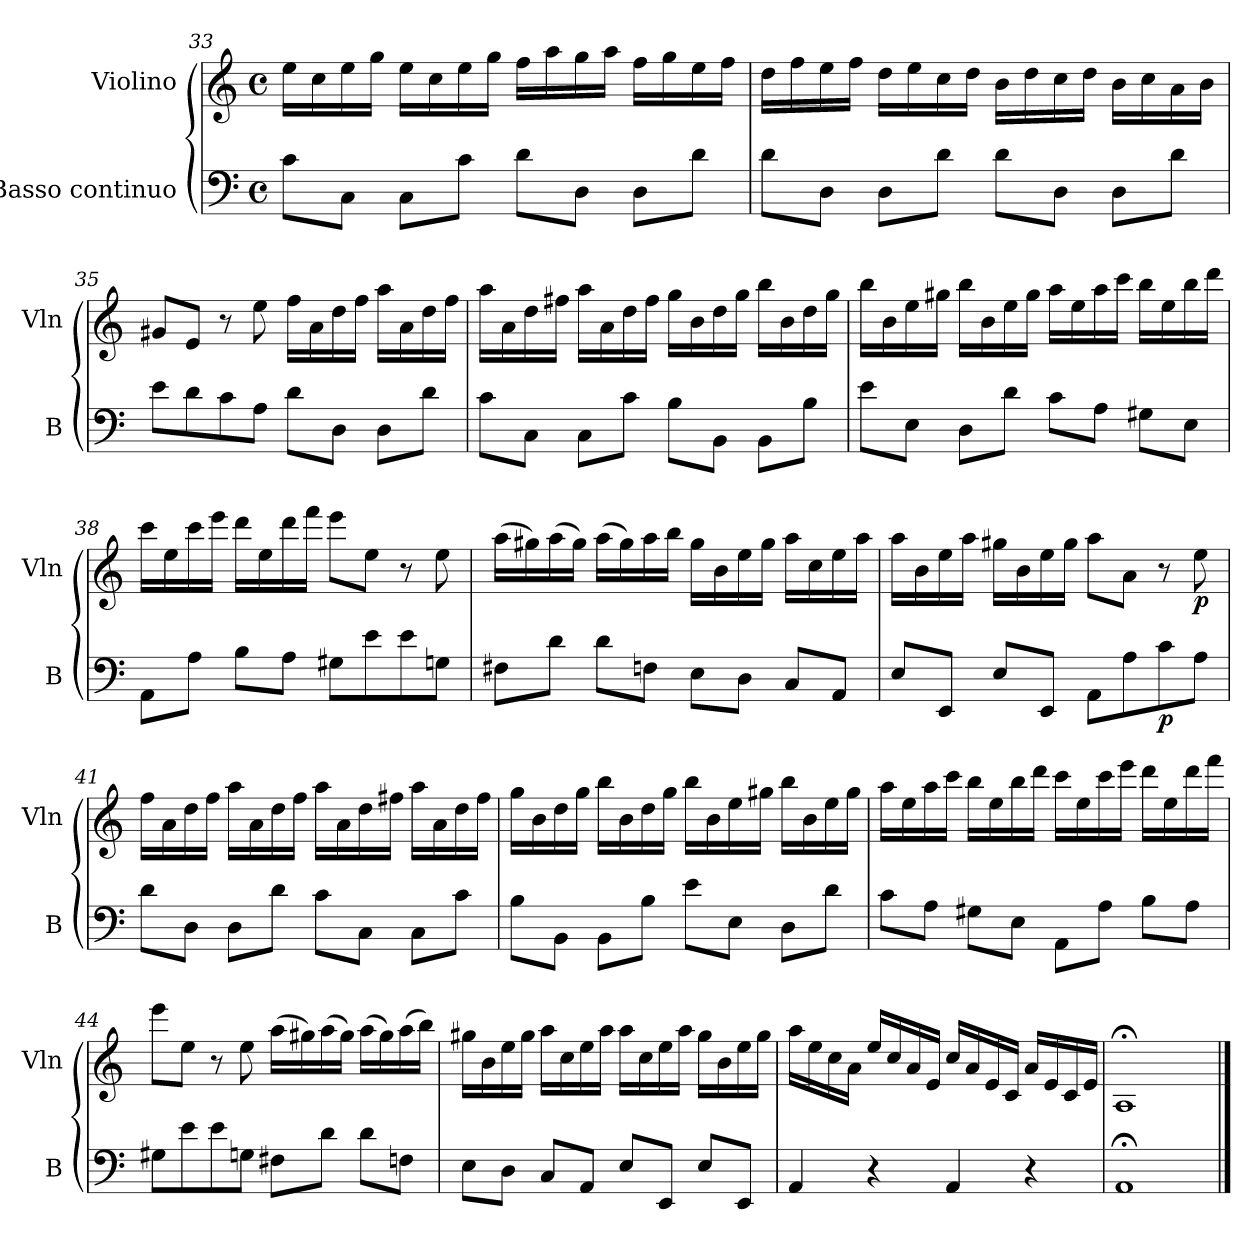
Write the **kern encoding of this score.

**kern	**dynam	**kern	**dynam
*part2	*part2	*part1	*part1
*staff2	*staff2	*staff1	*staff1
*I"Basso continuo	*	*I"Violino	*
*I'B	*	*I'Vln	*
*clefF4	*	*clefG2	*
*k[]	*	*k[]	*
*a:	*	*a:	*
*M4/4	*	*M4/4	*
*met(c)	*	*met(c)	*
=33	=33	=33	=33
8c\L	.	16ee\LL	.
.	.	16cc\	.
8C\J	.	16ee\	.
.	.	16gg\JJ	.
8C\L	.	16ee\LL	.
.	.	16cc\	.
8c\J	.	16ee\	.
.	.	16gg\JJ	.
8d\L	.	16ff\LL	.
.	.	16aa\	.
8D\J	.	16gg\	.
.	.	16aa\JJ	.
8D\L	.	16ff\LL	.
.	.	16gg\	.
8d\J	.	16ee\	.
.	.	16ff\JJ	.
=34	=34	=34	=34
8d\L	.	16dd\LL	.
.	.	16ff\	.
8D\J	.	16ee\	.
.	.	16ff\JJ	.
8D\L	.	16dd\LL	.
.	.	16ee\	.
8d\J	.	16cc\	.
.	.	16dd\JJ	.
8d\L	.	16b\LL	.
.	.	16dd\	.
8D\J	.	16cc\	.
.	.	16dd\JJ	.
8D\L	.	16b\LL	.
.	.	16cc\	.
8d\J	.	16a\	.
.	.	16b\JJ	.
=35	=35	=35	=35
8e\L	.	8g#X/L	.
8d\	.	8e/J	.
8c\	.	8r	.
8A\J	.	8ee\	.
8d\L	.	16ff\LL	.
.	.	16a\	.
8D\J	.	16dd\	.
.	.	16ff\JJ	.
8D\L	.	16aa\LL	.
.	.	16a\	.
8d\J	.	16dd\	.
.	.	16ff\JJ	.
=36	=36	=36	=36
8c\L	.	16aa\LL	.
.	.	16a\	.
8C\J	.	16dd\	.
.	.	16ff#X\JJ	.
8C\L	.	16aa\LL	.
.	.	16a\	.
8c\J	.	16dd\	.
.	.	16ff#\JJ	.
8B\L	.	16gg\LL	.
.	.	16b\	.
8BB\J	.	16dd\	.
.	.	16gg\JJ	.
8BB\L	.	16bb\LL	.
.	.	16b\	.
8B\J	.	16dd\	.
.	.	16gg\JJ	.
=37	=37	=37	=37
8e\L	.	16bb\LL	.
.	.	16b\	.
8E\J	.	16ee\	.
.	.	16gg#X\JJ	.
8D\L	.	16bb\LL	.
.	.	16b\	.
8d\J	.	16ee\	.
.	.	16gg#\JJ	.
8c\L	.	16aa\LL	.
.	.	16ee\	.
8A\J	.	16aa\	.
.	.	16ccc\JJ	.
8G#X\L	.	16bb\LL	.
.	.	16ee\	.
8E\J	.	16bb\	.
.	.	16ddd\JJ	.
=38	=38	=38	=38
8AA\L	.	16ccc\LL	.
.	.	16ee\	.
8A\J	.	16ccc\	.
.	.	16eee\JJ	.
8B\L	.	16ddd\LL	.
.	.	16ee\	.
8A\J	.	16ddd\	.
.	.	16fff\JJ	.
8G#X\L	.	8eee\L	.
8e\	.	8ee\J	.
8e\	.	8r	.
8Gn\J	.	8ee\	.
=39	=39	=39	=39
8F#X\L	.	(16aa\LL	.
.	.	16gg#X\)	.
8d\J	.	(16aa\	.
.	.	16gg#\JJ)	.
8d\L	.	(16aa\LL	.
.	.	16gg#\)	.
8Fn\J	.	16aa\	.
.	.	16bb\JJ	.
8E\L	.	16gg#\LL	.
.	.	16b\	.
8D\J	.	16ee\	.
.	.	16gg#\JJ	.
8C/L	.	16aa\LL	.
.	.	16cc\	.
8AA/J	.	16ee\	.
.	.	16aa\JJ	.
=40	=40	=40	=40
8E/L	.	16aa\LL	.
.	.	16b\	.
8EE/J	.	16ee\	.
.	.	16aa\JJ	.
8E/L	.	16gg#X\LL	.
.	.	16b\	.
8EE/J	.	16ee\	.
.	.	16gg#\JJ	.
8AA\L	.	8aa\L	.
8A\	.	8a\J	.
8c\	p	8r	.
8A\J	.	8ee\	p
=41	=41	=41	=41
8d\L	.	16ff\LL	.
.	.	16a\	.
8D\J	.	16dd\	.
.	.	16ff\JJ	.
8D\L	.	16aa\LL	.
.	.	16a\	.
8d\J	.	16dd\	.
.	.	16ff\JJ	.
8c\L	.	16aa\LL	.
.	.	16a\	.
8C\J	.	16dd\	.
.	.	16ff#X\JJ	.
8C\L	.	16aa\LL	.
.	.	16a\	.
8c\J	.	16dd\	.
.	.	16ff#\JJ	.
=42	=42	=42	=42
8B\L	.	16gg\LL	.
.	.	16b\	.
8BB\J	.	16dd\	.
.	.	16gg\JJ	.
8BB\L	.	16bb\LL	.
.	.	16b\	.
8B\J	.	16dd\	.
.	.	16gg\JJ	.
8e\L	.	16bb\LL	.
.	.	16b\	.
8E\J	.	16ee\	.
.	.	16gg#X\JJ	.
8D\L	.	16bb\LL	.
.	.	16b\	.
8d\J	.	16ee\	.
.	.	16gg#\JJ	.
=43	=43	=43	=43
8c\L	.	16aa\LL	.
.	.	16ee\	.
8A\J	.	16aa\	.
.	.	16ccc\JJ	.
8G#X\L	.	16bb\LL	.
.	.	16ee\	.
8E\J	.	16bb\	.
.	.	16ddd\JJ	.
8AA\L	.	16ccc\LL	.
.	.	16ee\	.
8A\J	.	16ccc\	.
.	.	16eee\JJ	.
8B\L	.	16ddd\LL	.
.	.	16ee\	.
8A\J	.	16ddd\	.
.	.	16fff\JJ	.
=44	=44	=44	=44
8G#X\L	.	8eee\L	.
8e\	.	8ee\J	.
8e\	.	8r	.
8Gn\J	.	8ee\	.
8F#X\L	.	(16aa\LL	.
.	.	16gg#X\)	.
8d\J	.	(16aa\	.
.	.	16gg#\JJ)	.
8d\L	.	(16aa\LL	.
.	.	16gg#\)	.
8Fn\J	.	(16aa\	.
.	.	16bb\JJ)	.
=45	=45	=45	=45
8E\L	.	16gg#X\LL	.
.	.	16b\	.
8D\J	.	16ee\	.
.	.	16gg#\JJ	.
8C/L	.	16aa\LL	.
.	.	16cc\	.
8AA/J	.	16ee\	.
.	.	16aa\JJ	.
8E/L	.	16aa\LL	.
.	.	16cc\	.
8EE/J	.	16ee\	.
.	.	16aa\JJ	.
8E/L	.	16gg#\LL	.
.	.	16b\	.
8EE/J	.	16ee\	.
.	.	16gg#\JJ	.
=46	=46	=46	=46
4AA/	.	16aa\LL	.
.	.	16ee\	.
.	.	16cc\	.
.	.	16a\JJ	.
4r	.	16ee/LL	.
.	.	16cc/	.
.	.	16a/	.
.	.	16e/JJ	.
4AA/	.	16cc/LL	.
.	.	16a/	.
.	.	16e/	.
.	.	16c/JJ	.
4r	.	16a/LL	.
.	.	16e/	.
.	.	16c/	.
.	.	16e/JJ	.
=47	=47	=47	=47
1AA;</	.	1A;</	.
==	==	==	==
*-	*-	*-	*-
